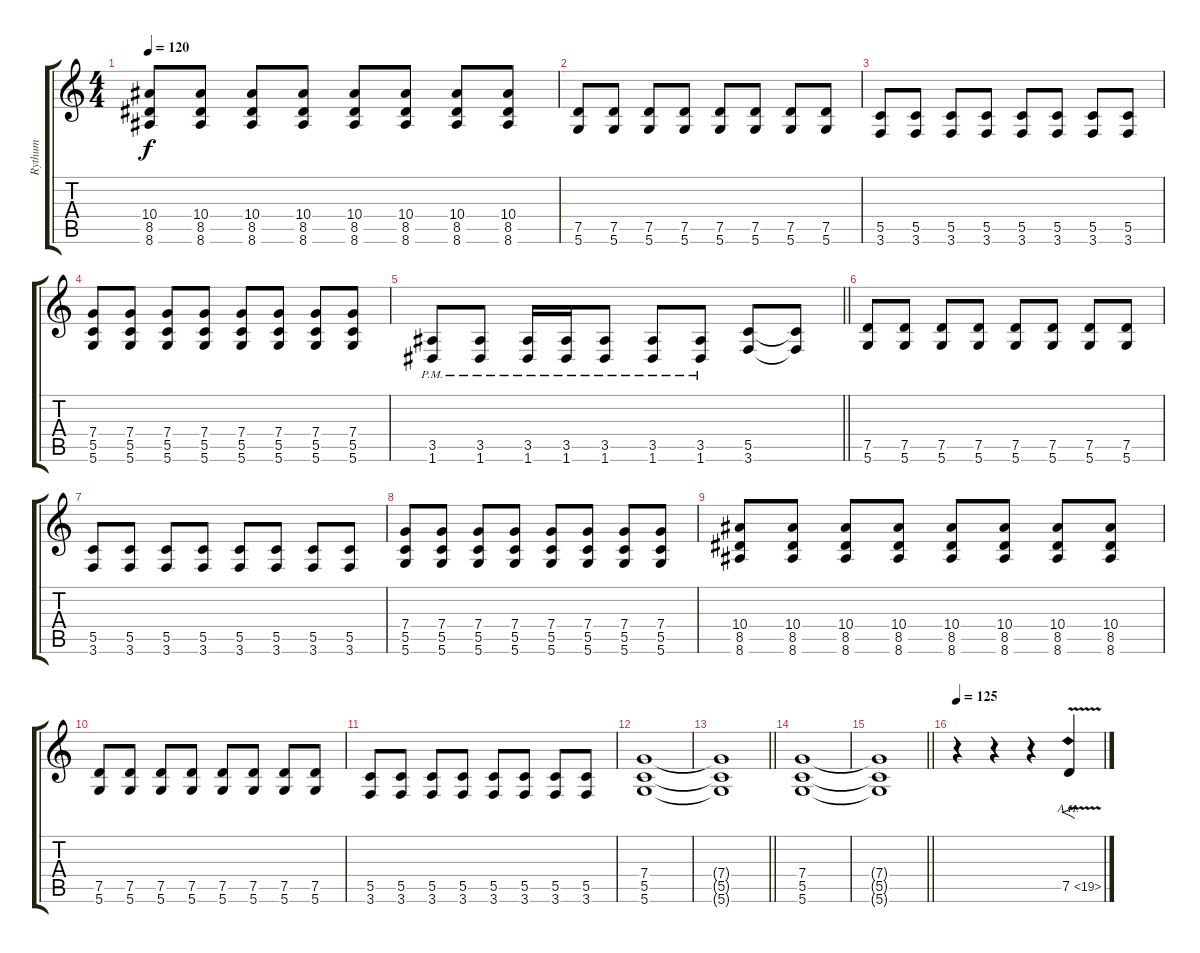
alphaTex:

\track ("Rythum" "Rythum") {instrument distortionguitar}
\staff {score tabs}
\tuning (D4 A3 F3 C3 G2 D2) {hide}
\ts (4 4)
\tempo 120
\clef g2
\ks c
(10.4 8.5 8.6).8{dy f} (10.4 8.5 8.6).8 (10.4 8.5 8.6).8 (10.4 8.5 8.6).8 (10.4 8.5 8.6).8 (10.4 8.5 8.6).8 (10.4 8.5 8.6).8 (10.4 8.5 8.6).8 |
(7.5 5.6).8 (7.5 5.6).8 (7.5 5.6).8 (7.5 5.6).8 (7.5 5.6).8 (7.5 5.6).8 (7.5 5.6).8 (7.5 5.6).8 |
(5.5 3.6).8 (5.5 3.6).8 (5.5 3.6).8 (5.5 3.6).8 (5.5 3.6).8 (5.5 3.6).8 (5.5 3.6).8 (5.5 3.6).8 |
(7.4 5.5 5.6).8 (7.4 5.5 5.6).8 (7.4 5.5 5.6).8 (7.4 5.5 5.6).8 (7.4 5.5 5.6).8 (7.4 5.5 5.6).8 (7.4 5.5 5.6).8 (7.4 5.5 5.6).8 |
\barLineRight lightlight
(3.5{pm} 1.6{pm}).8 (3.5{pm} 1.6{pm}).8 (3.5{pm} 1.6{pm}).16 (3.5{pm} 1.6{pm}).16 (3.5{pm} 1.6{pm}).8 (3.5{pm} 1.6{pm}).8 (3.5{pm} 1.6{pm}).8 (5.5 3.6).8 (5.5{t} 3.6{t}).8 |
(7.5 5.6).8 (7.5 5.6).8 (7.5 5.6).8 (7.5 5.6).8 (7.5 5.6).8 (7.5 5.6).8 (7.5 5.6).8 (7.5 5.6).8 |
(5.5 3.6).8 (5.5 3.6).8 (5.5 3.6).8 (5.5 3.6).8 (5.5 3.6).8 (5.5 3.6).8 (5.5 3.6).8 (5.5 3.6).8 |
(7.4 5.5 5.6).8 (7.4 5.5 5.6).8 (7.4 5.5 5.6).8 (7.4 5.5 5.6).8 (7.4 5.5 5.6).8 (7.4 5.5 5.6).8 (7.4 5.5 5.6).8 (7.4 5.5 5.6).8 |
(10.4 8.5 8.6).8 (10.4 8.5 8.6).8 (10.4 8.5 8.6).8 (10.4 8.5 8.6).8 (10.4 8.5 8.6).8 (10.4 8.5 8.6).8 (10.4 8.5 8.6).8 (10.4 8.5 8.6).8 |
(7.5 5.6).8 (7.5 5.6).8 (7.5 5.6).8 (7.5 5.6).8 (7.5 5.6).8 (7.5 5.6).8 (7.5 5.6).8 (7.5 5.6).8 |
(5.5 3.6).8 (5.5 3.6).8 (5.5 3.6).8 (5.5 3.6).8 (5.5 3.6).8 (5.5 3.6).8 (5.5 3.6).8 (5.5 3.6).8 |
(7.4 5.5 5.6).1 |
\barLineRight lightlight
(7.4{t} 5.5{t} 5.6{t}).1 |
(7.4 5.5 5.6).1 |
\barLineRight lightlight
(7.4{t} 5.5{t} 5.6{t}).1 |
\tempo 125
r.4 r.4 r.4 7.5{ah 12 v}.4{f}
